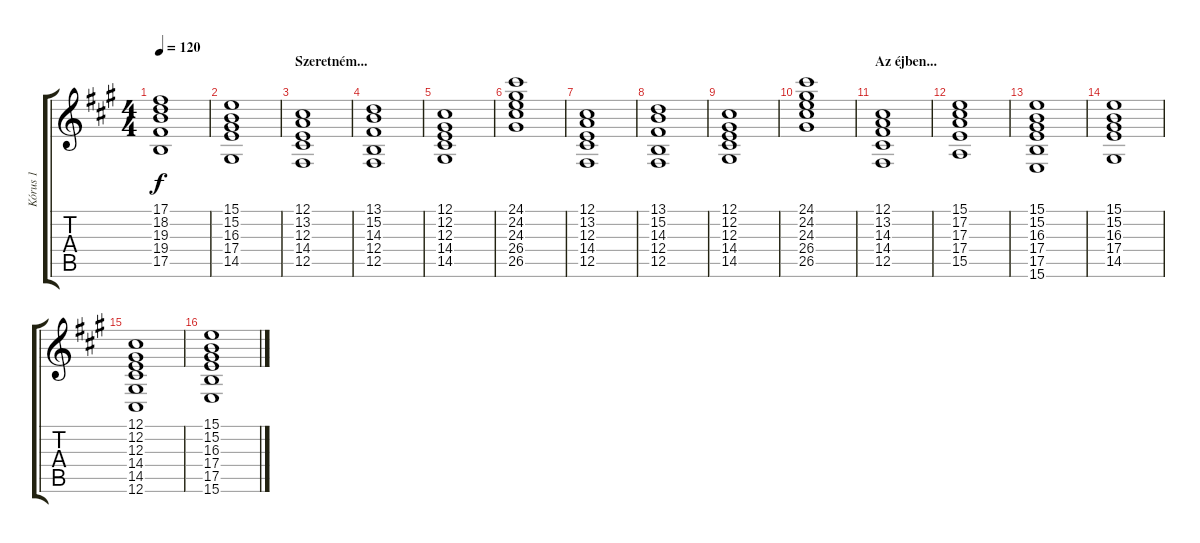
\track ("Kórus 1" "Kórus 1") {instrument stringensemble2}
\staff {score tabs}
\tuning (Db4 Ab3 E3 B2 Gb2 Db2) {hide}
\ts (4 4)
\tempo 120
\clef g2
\ks a
(17.1 18.2 19.3 19.4 17.5).1{dy f} |
(15.1 15.2 16.3 17.4 14.5).1 |
\section ("" "Szeretném...")
(12.1 13.2 12.3 14.4 12.5).1 |
(13.1 15.2 14.3 12.4 12.5).1 |
(12.1 12.2 12.3 14.4 14.5).1 |
(24.1 24.2 24.3 26.4 26.5).1 |
(12.1 13.2 12.3 14.4 12.5).1 |
(13.1 15.2 14.3 12.4 12.5).1 |
(12.1 12.2 12.3 14.4 14.5).1 |
(24.1 24.2 24.3 26.4 26.5).1 |
\section ("" "Az éjben...")
(12.1 13.2 14.3 14.4 12.5).1 |
(15.1 17.2 17.3 17.4 15.5).1 |
(15.1 15.2 16.3 17.4 17.5 15.6).1 |
(15.1 15.2 16.3 17.4 14.5).1 |
(12.1 12.2 12.3 14.4 14.5 12.6).1 |
(15.1 15.2 16.3 17.4 17.5 15.6).1
